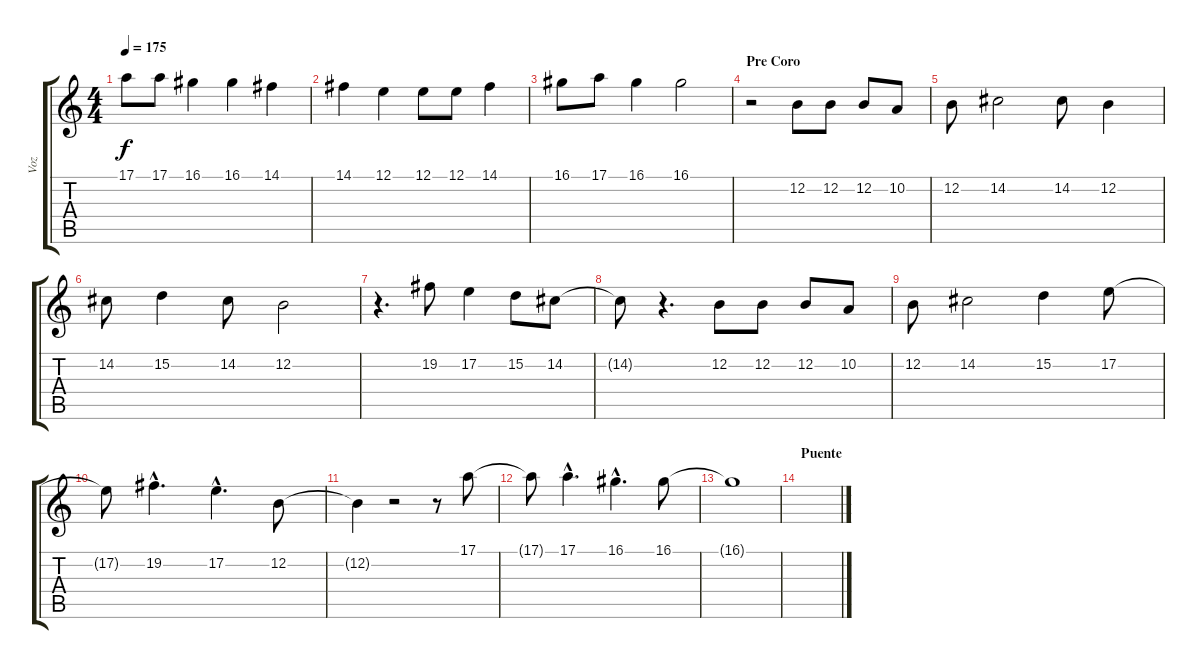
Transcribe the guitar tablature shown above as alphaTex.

\track ("Voz" "Voz") {instrument choiraahs}
\staff {score tabs}
\tuning (E4 B3 G3 D3 A2 E2) {hide}
\ts (4 4)
\tempo 175
\clef g2
\ks c
17.1.8{dy f} 17.1.8 16.1.4 16.1.4 14.1.4 |
14.1.4 12.1.4 12.1.8 12.1.8 14.1.4 |
16.1.8 17.1.8 16.1.4 16.1.2 |
\section ("" "Pre Coro")
r.2 12.2.8 12.2.8 12.2.8 10.2.8 |
12.2.8 14.2.2 14.2.8 12.2.4 |
14.2.8 15.2.4 14.2.8 12.2.2 |
r.4{d} 19.2.8 17.2.4 15.2.8 14.2.8 |
14.2{t}.8 r.4{d} 12.2.8 12.2.8 12.2.8 10.2.8 |
12.2.8 14.2.2 15.2.4 17.2.8 |
17.2{t}.8 19.2{hac}.4{d} 17.2{hac}.4{d} 12.2.8 |
12.2{t}.4 r.2 r.8 17.1.8 |
17.1{t}.8 17.1{hac}.4{d} 16.1{hac}.4{d} 16.1.8 |
16.1{t}.1 |
\section ("" "Puente")
